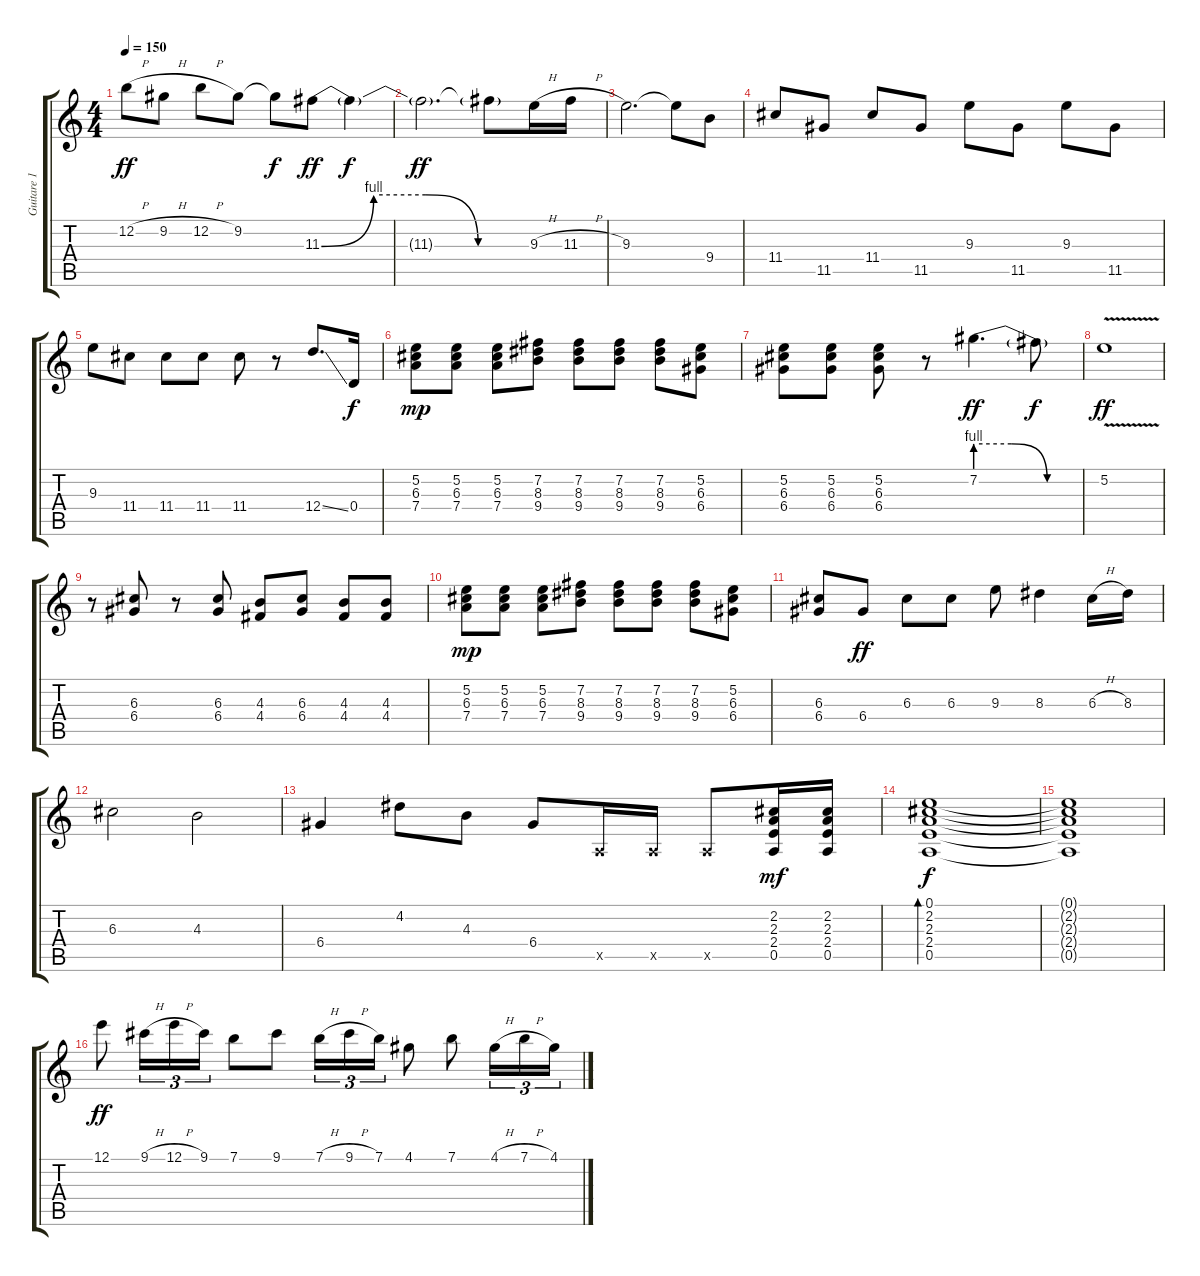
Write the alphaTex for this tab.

\track ("Guitare 1" "Guitare 1") {instrument electricguitarjazz}
\staff {score tabs}
\tuning (E4 B3 G3 D3 A2 E2) {hide}
\ts (4 4)
\tempo 150
\clef g2
\ks c
12.2{h}.8{dy ff} 9.2{h}.8 12.2{h}.8 9.2.8 9.2{t}.8{dy f} 11.3{be (custom 0 0 15 4 30 4 45 0 60 0)}.8{dy ff} 11.3{t}.4{dy f} |
11.3{t}.2{d dy ff} 11.3{t}.8 9.3{h}.16 11.3{h}.16 |
9.3.2{d} 9.3{t}.8 9.4.8 |
11.4.8 11.5.8 11.4.8 11.5.8 9.3.8 11.5.8 9.3.8 11.5.8 |
9.3.8 11.4.8 11.4.8 11.4.8 11.4.8 r.8 12.4{ss}.8{d} 0.4.16{dy f} |
(5.2 6.3 7.4).8{dy mp} (5.2 6.3 7.4).8 (5.2 6.3 7.4).8 (7.2 8.3 9.4).8 (7.2 8.3 9.4).8 (7.2 8.3 9.4).8 (7.2 8.3 9.4).8 (5.2 6.3 6.4).8 |
(5.2 6.3 6.4).8 (5.2 6.3 6.4).8 (5.2 6.3 6.4).8 r.8 7.2{be (custom 0 4 20 4 40 0 60 0)}.4{d dy ff} 7.2{t}.8{dy f} |
5.2{v}.1{dy ff} |
r.8 (6.3 6.4).8 r.8 (6.3 6.4).8 (4.3 4.4).8 (6.3 6.4).8 (4.3 4.4).8 (4.3 4.4).8 |
(5.2 6.3 7.4).8{dy mp} (5.2 6.3 7.4).8 (5.2 6.3 7.4).8 (7.2 8.3 9.4).8 (7.2 8.3 9.4).8 (7.2 8.3 9.4).8 (7.2 8.3 9.4).8 (5.2 6.3 6.4).8 |
(6.3 6.4).8 6.4.8{dy ff} 6.3.8 6.3.8 9.3.8 8.3.4 6.3{h}.16 8.3.16 |
6.3.2 4.3.2 |
6.4.4 4.2.8 4.3.8 6.4.8 0.5{x}.16 0.5{x}.16 0.5{x}.8 (2.2 2.3 2.4 0.5).16{dy mf} (2.2 2.3 2.4 0.5).16 |
(0.1 2.2 2.3 2.4 0.5).1{bd 60 dy f} |
(0.1{t} 2.2{t} 2.3{t} 2.4{t} 0.5{t}).1 |
12.1.8{dy ff} 9.1{h}.16{tu (3 2)} 12.1{h}.16{tu (3 2)} 9.1.16{tu (3 2)} 7.1.8 9.1.8 7.1{h}.16{tu (3 2)} 9.1{h}.16{tu (3 2)} 7.1.16{tu (3 2)} 4.1.8 7.1.8 4.1{h}.16{tu (3 2)} 7.1{h}.16{tu (3 2)} 4.1.16{tu (3 2)}
